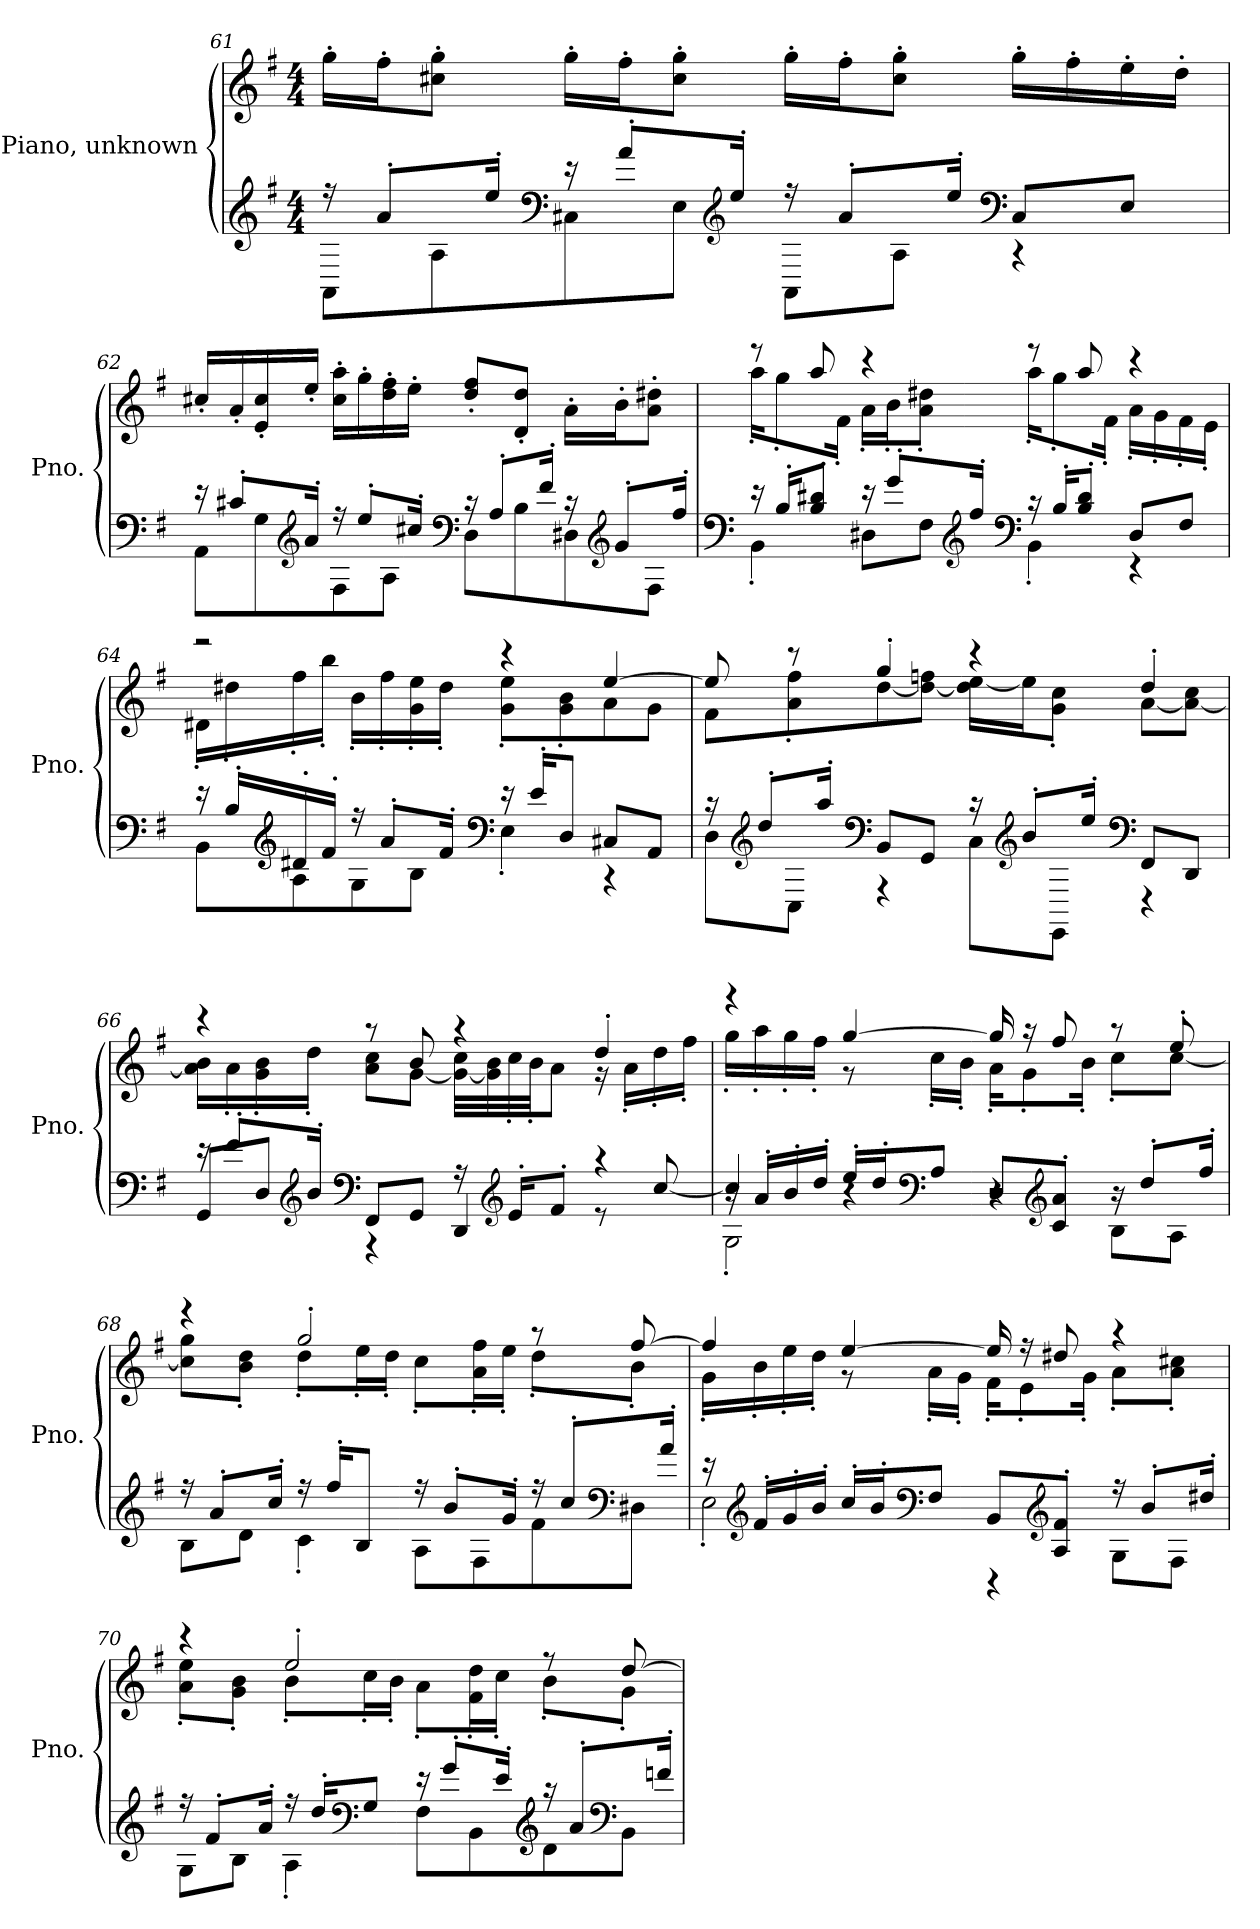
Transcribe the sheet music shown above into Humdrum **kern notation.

**kern	**kern
*part1	*part1
*staff2	*staff1
*I"Piano, unknown	*
*I'Pno.	*
!!LO:LB:g=z
*clefG2	*clefG2
*k[f#]	*k[f#]
*M4/4	*M4/4
=61	=61
*^	*
16r	8AA\L	16gg'\LL
8a'/L	.	16ff#'\J
.	8A\	8cc#X\' 8gg\'J
16ee'/Jk	.	.
*clefF4	*	*
16r	8C#X\	16gg'\LL
8a'/L	.	16ff#'\J
.	8E\J	8cc#\' 8gg\'J
*clefG2	*	*
16ee'/Jk	.	.
16r	8AA\L	16gg'\LL
8a'/L	.	16ff#'\J
.	8A\J	8cc#\' 8gg\'J
16ee'/Jk	.	.
*clefF4	*	*
8C#/L	4r	16gg'\LL
.	.	16ff#'\
8E/J	.	16ee'\
.	.	16dd'\JJ
!!LO:LB:g=z
=62	=62	=62
16r	8AA\L	16cc#X'/LL
8c#X'/L	.	16a'/
.	8G\	16e/' 16cc#/'
*clefG2	*	*
16a'/Jk	.	16ee'/JJ
16r	8F#\	16cc#\' 16aa\'LL
8ee'/L	.	16gg'\
.	8A\J	16dd\' 16ff#\'
16cc#X'/Jk	.	16ee'\JJ
*clefF4	*	*
16r	8D\L	8dd/' 8ff#/'L
8A'/L	.	.
.	8B\	8d/' 8dd/'J
16f#'/Jk	.	.
16r	8D#X\	16a'\LL
*clefG2	*	*
8g'/L	.	16b'\J
.	8F#\J	8a\' 8dd#X\'J
16ff#'/Jk	.	.
!!LO:LB:g=z
=63	=63	=63
*clefF4	*	*
*	*	*^
16r	4BB'\	8r	16aa'\KL
16B'/KL	.	.	8gg'\
8B/' 8d#X/'J	.	8aa/	.
.	.	.	16f#'\Jk
16r	8D#X\L	4r	16a'\LL
8g'/L	.	.	16b'\J
.	8F#\J	.	8a\' 8dd#X\'J
*clefG2	*	*	*
16ff#'/Jk	.	.	.
*clefF4	*	*	*
16r	4BB'\	8r	16aa'\KL
16B'/KL	.	.	8gg'\
8B/' 8d#/'J	.	8aa/	.
.	.	.	16f#'\Jk
8D#/L	4r	4r	16a'\LL
.	.	.	16g'\
8F#/J	.	.	16f#'\
.	.	.	16e'\JJ
=64	=64	=64	=64
16r	8BB\L	2r	16d#X'\LL
16B'/LL	.	.	16dd#X'\
*clefG2	*	*	*
16d#X'/	8A\	.	16ff#'\
16f#'/JJ	.	.	16bb'\JJ
16r	8G\	.	16b'\LL
8a'/L	.	.	16ff#'\
.	8B\J	.	16g\' 16ee\'
16f#'/Jk	.	.	16dd#'\JJ
*clefF4	*	*	*
16r	4E'\	4r	8g\' 8ee\'L
16e'/KL	.	.	.
8D/J	.	.	8g\' 8b\'
8C#X/L	4r	[4ee/	8a\
8AA/J	.	.	8g\J
!!LO:PB:g=z	!!
=65	=65	=65	=65
16r	8D\L	8ee/]	8f#\L
*clefG2	*	*	*
8dd'/L	.	.	.
.	8C\J	8r	8a\' 8ff#\'
16aa'/Jk	.	.	.
*clefF4	*	*	*
8BB/L	4r	4gg'/	[8dd\
8GG/J	.	.	8dd\_ 8ffn\J
16r	8C\L	4r	16dd\] [16ee\LL
*clefG2	*	*	*
8b'/L	.	.	16ee\J]
.	8EE\J	.	8g\' 8cc\'J
16ee'/Jk	.	.	.
*clefF4	*	*	*
8FF#/L	4r	4dd'/	[8a\L
8DD/J	.	.	8a\_ 8cc\J
=66	=66	=66	=66
16r	8GG/L	4r	16a\] 16b\LL
8f#'/L	.	.	16a'\
.	8D/J	.	16g\' 16b\'
*clefG2	*	*	*
16b'/Jk	.	.	16dd'\JJ
*clefF4	*	*	*
8FF#/L	4r	8r	8a\ 8cc\L
8GG/J	.	8b/	[8g\J
16r	4DD/	4r	32g\_ 32cc\LLL
.	.	.	32g\] 32b\
*clefG2	*	*	*
16e'/KL	.	.	32cc'\
.	.	.	32b'\JJ
8f#'/J	.	.	8a\J
4r	8r	4dd'/	16r
.	.	.	16a'\LL
.	[8cc/	.	16dd'\
.	.	.	16ff#'\JJ
!!LO:LB:g=z	!!
=67	=67	=67	=67
*	*^	*	*
16r	2G'\	4cc/]	4r	16gg'\LL
16a'/LL	.	.	.	16aa'\
16b'/	.	.	.	16gg'\
16dd'/JJ	.	.	.	16ff#'\JJ
16ee'/LL	.	4r	[4gg/	8r
16dd'/J	.	.	.	.
*clefF4	*	*	*	*
8A/J	.	.	.	16cc'\LL
.	.	.	.	16b'\JJ
8D/L	4r	2r	16gg/]	16a'\KL
.	.	.	16r	8g'\
*clefG2	*	*	*	*
8c/' 8a/'J	.	.	8ff#/	.
.	.	.	.	16b'\Jk
16r	8B\L	.	8r	8cc'\L
8dd'/L	.	.	.	.
.	8A\J	.	8ee'/	[8cc\J
16ff#'/Jk	.	.	.	.
*	*v	*v	*	*
=68	=68	=68	=68
16r	8B\L	4r	8cc\] 8gg\L
8a'/L	.	.	.
.	8d\J	.	8b\' 8dd\'J
16cc'/Jk	.	.	.
16r	4c'\	2gg'/	8dd'\L
16ff#'/KL	.	.	.
8B/J	.	.	16ee'\L
.	.	.	16dd'\JJ
16r	8A\L	.	8cc'\L
8b'/L	.	.	.
.	8F#\	.	16a\' 16ff#\'L
16g'/Jk	.	.	16ee'\JJ
16r	8f#\	8r	8dd'\L
8cc'/L	.	.	.
*clefF4	*	*	*
.	8D#X\J	[8ff#/	8b'\J
16a'/Jk	.	.	.
!!LO:LB:g=z	!!
=69	=69	=69	=69
16r	2E'\	4ff#/]	16g'\LL
*clefG2	*	*	*
16f#'/LL	.	.	16b'\
16g'/	.	.	16ee'\
16b'/JJ	.	.	16dd'\JJ
16cc'/LL	.	[4ee/	8r
16b'/J	.	.	.
*clefF4	*	*	*
8F#/J	.	.	16a'\LL
.	.	.	16g'\JJ
8BB/L	4r	16ee/]	16f#'\KL
.	.	16r	8e'\
*clefG2	*	*	*
8A/' 8f#/'J	.	8dd#X/	.
.	.	.	16g'\Jk
16r	8G\L	4r	8a'\L
8b'/L	.	.	.
.	8F#\J	.	8a\' 8cc#X\'J
16dd#X'/Jk	.	.	.
=70	=70	=70	=70
16r	8G\L	4r	8a\' 8ee\'L
8f#'/L	.	.	.
.	8B\J	.	8g\' 8b\'J
16a'/Jk	.	.	.
16r	4A'\	2ee'/	8b'\L
16dd'/KL	.	.	.
*clefF4	*	*	*
8G/J	.	.	16cc'\L
.	.	.	16b'\JJ
16r	8F#\L	.	8a'\L
8g'/L	.	.	.
.	8BB\	.	16f#\' 16dd\'L
16e'/Jk	.	.	16cc'\JJ
*clefG2	*	*	*
16r	8d\	8r	8b'\L
8a'/L	.	.	.
*clefF4	*	*	*
.	8BB\J	[8dd/	8g'\J
16fn'/Jk	.	.	.
*v	*v	*	*
*	*v	*v
=	=
*-	*-
